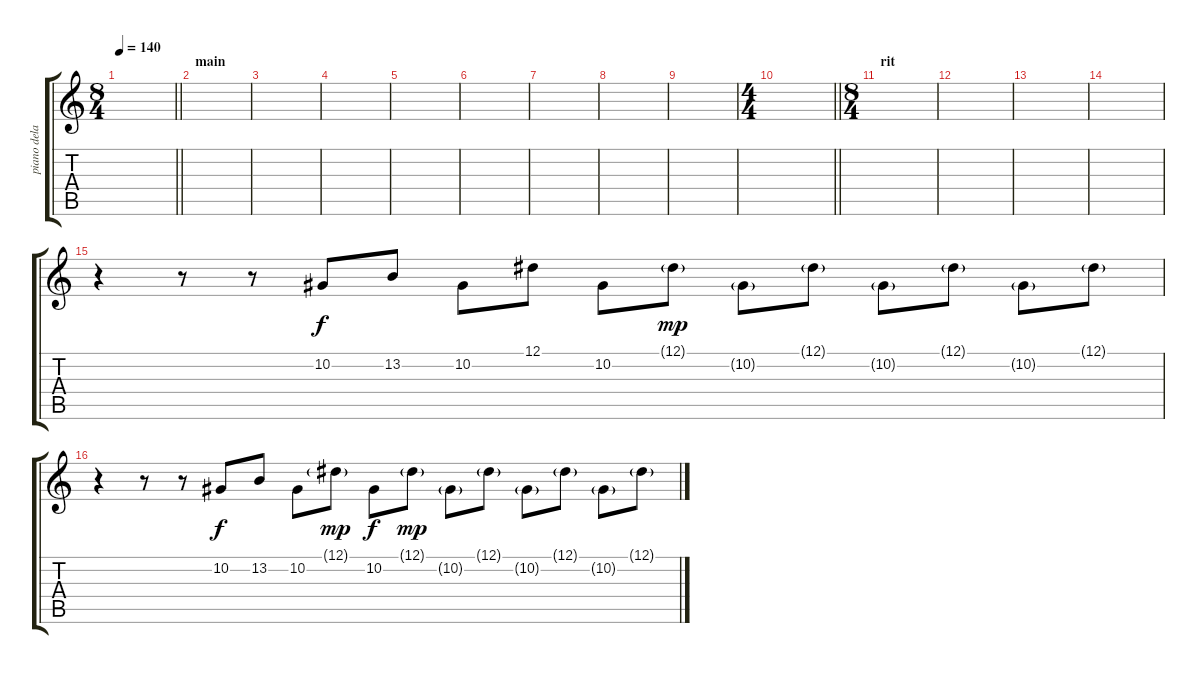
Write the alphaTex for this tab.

\track ("piano delay" "piano dela") {instrument acousticgrandpiano}
\staff {score tabs}
\tuning (Eb4 Bb3 Gb3 Db3 Ab2 Eb2) {hide}
\ts (8 4)
\tempo 140
\clef g2
\barLineRight lightlight
\ks c
|
\section ("" "main")
|
|
|
|
|
|
|
|
\ts (4 4)
\barLineRight lightlight
|
\ts (8 4)
\section ("" "rit")
|
|
|
|
r.4 r.8 r.8 10.2.8 13.2.8 10.2.8 12.1.8 10.2.8 12.1{g}.8{dy mp} 10.2{g}.8 12.1{g}.8 10.2{g}.8 12.1{g}.8 10.2{g}.8 12.1{g}.8 |
r.4 r.8 r.8 10.2.8{dy f} 13.2.8 10.2.8 12.1{g}.8{dy mp} 10.2.8{dy f} 12.1{g}.8{dy mp} 10.2{g}.8 12.1{g}.8 10.2{g}.8 12.1{g}.8 10.2{g}.8 12.1{g}.8
